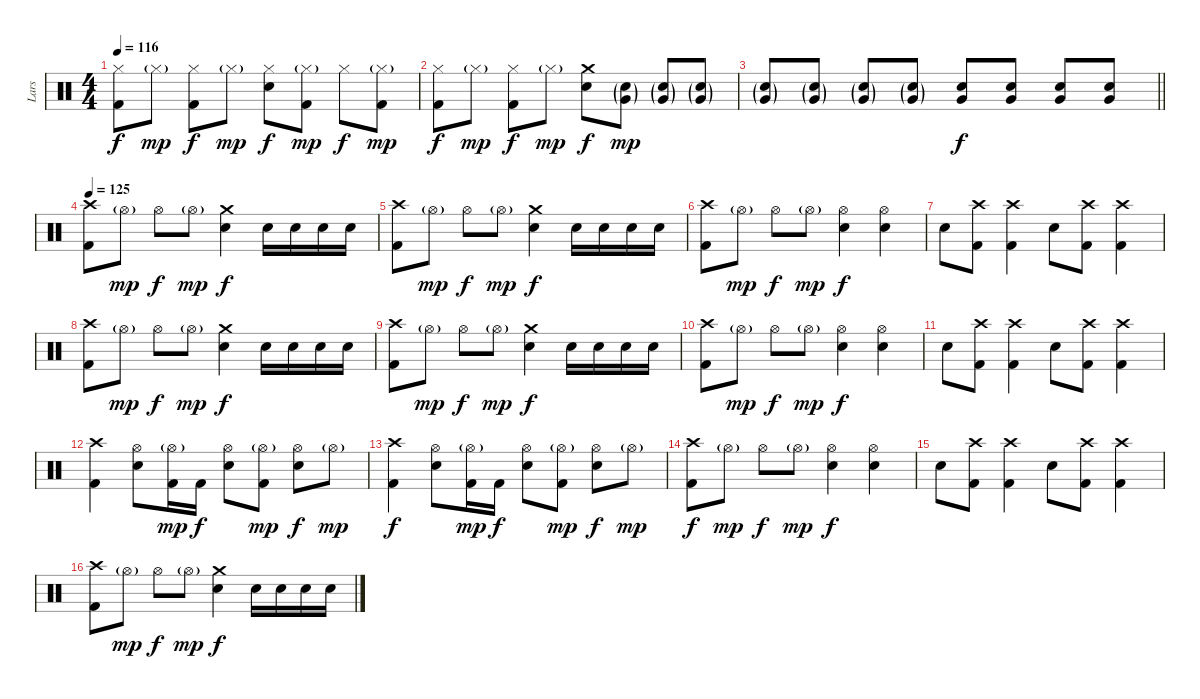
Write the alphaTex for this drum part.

\track ("Lars" "Lars") {instrument percussion}
\staff {score}
\articulation defaults
\ts (4 4)
\tempo 116
\clef neutral
\ks c
("Hi-Hat (closed)" "Kick (hit) 2").8{dy f} "Hi-Hat (closed)"{g}.8{dy mp} ("Hi-Hat (closed)" "Kick (hit) 2").8{dy f} "Hi-Hat (closed)"{g}.8{dy mp} ("Hi-Hat (closed)" "Electric Snare (hit)").8{dy f} ("Hi-Hat (closed)"{g} "Kick (hit) 2").8{dy mp} "Hi-Hat (closed)".8{dy f} ("Hi-Hat (closed)"{g} "Kick (hit) 2").8{dy mp} |
("Hi-Hat (closed)" "Kick (hit) 2").8{dy f} "Hi-Hat (closed)"{g}.8{dy mp} ("Hi-Hat (closed)" "Kick (hit) 2").8{dy f} "Hi-Hat (closed)"{g}.8{dy mp} ("Crash medium (hit)" "Electric Snare (hit)").8{dy f} ("Very Low Tom (hit)"{g} "Electric Snare (hit)"{g}).8{dy mp} ("Very Low Tom (hit)"{g} "Electric Snare (hit)"{g}).8 ("Very Low Tom (hit)"{g} "Electric Snare (hit)"{g}).8 |
\barLineRight lightlight
("Very Low Tom (hit)"{g} "Electric Snare (hit)"{g}).8 ("Very Low Tom (hit)"{g} "Electric Snare (hit)"{g}).8 ("Very Low Tom (hit)"{g} "Electric Snare (hit)"{g}).8 ("Very Low Tom (hit)"{g} "Electric Snare (hit)"{g}).8 ("Very Low Tom (hit)" "Electric Snare (hit)").8{dy f} ("Very Low Tom (hit)" "Electric Snare (hit)").8 ("Very Low Tom (hit)" "Electric Snare (hit)").8 ("Very Low Tom (hit)" "Electric Snare (hit)").8 |
\tempo 125
("Crash high (hit)" "Kick (hit) 2").8 "Hi-Hat (open)"{g}.8{dy mp} "Hi-Hat (open)".8{dy f} "Hi-Hat (open)"{g}.8{dy mp} ("Crash medium (hit)" "Electric Snare (hit)").4{dy f} "Electric Snare (hit)".16 "Electric Snare (hit)".16 "Electric Snare (hit)".16 "Electric Snare (hit)".16 |
("Crash high (hit)" "Kick (hit) 2").8 "Hi-Hat (open)"{g}.8{dy mp} "Hi-Hat (open)".8{dy f} "Hi-Hat (open)"{g}.8{dy mp} ("Crash medium (hit)" "Electric Snare (hit)").4{dy f} "Electric Snare (hit)".16 "Electric Snare (hit)".16 "Electric Snare (hit)".16 "Electric Snare (hit)".16 |
("Crash high (hit)" "Kick (hit) 2").8 "Hi-Hat (open)"{g}.8{dy mp} "Hi-Hat (open)".8{dy f} "Hi-Hat (open)"{g}.8{dy mp} ("Hi-Hat (open)" "Electric Snare (hit)").4{dy f} ("Hi-Hat (open)" "Electric Snare (hit)").4 |
"Electric Snare (hit)".8 ("Crash high (hit)" "Kick (hit) 2").8 ("Crash high (hit)" "Kick (hit) 2").4 "Electric Snare (hit)".8 ("Crash high (hit)" "Kick (hit) 2").8 ("Crash high (hit)" "Kick (hit) 2").4 |
("Crash high (hit)" "Kick (hit) 2").8 "Hi-Hat (open)"{g}.8{dy mp} "Hi-Hat (open)".8{dy f} "Hi-Hat (open)"{g}.8{dy mp} ("Crash medium (hit)" "Electric Snare (hit)").4{dy f} "Electric Snare (hit)".16 "Electric Snare (hit)".16 "Electric Snare (hit)".16 "Electric Snare (hit)".16 |
("Crash high (hit)" "Kick (hit) 2").8 "Hi-Hat (open)"{g}.8{dy mp} "Hi-Hat (open)".8{dy f} "Hi-Hat (open)"{g}.8{dy mp} ("Crash medium (hit)" "Electric Snare (hit)").4{dy f} "Electric Snare (hit)".16 "Electric Snare (hit)".16 "Electric Snare (hit)".16 "Electric Snare (hit)".16 |
("Crash high (hit)" "Kick (hit) 2").8 "Hi-Hat (open)"{g}.8{dy mp} "Hi-Hat (open)".8{dy f} "Hi-Hat (open)"{g}.8{dy mp} ("Hi-Hat (open)" "Electric Snare (hit)").4{dy f} ("Hi-Hat (open)" "Electric Snare (hit)").4 |
"Electric Snare (hit)".8 ("Crash high (hit)" "Kick (hit) 2").8 ("Crash high (hit)" "Kick (hit) 2").4 "Electric Snare (hit)".8 ("Crash high (hit)" "Kick (hit) 2").8 ("Crash high (hit)" "Kick (hit) 2").4 |
("Crash high (hit)" "Kick (hit) 2").4 ("Hi-Hat (open)" "Electric Snare (hit)").8 ("Hi-Hat (open)"{g} "Kick (hit) 2").16{dy mp} "Kick (hit) 2".16{dy f} ("Hi-Hat (open)" "Electric Snare (hit)").8 ("Hi-Hat (open)"{g} "Kick (hit) 2").8{dy mp} ("Hi-Hat (open)" "Electric Snare (hit)").8{dy f} "Hi-Hat (open)"{g}.8{dy mp} |
("Crash high (hit)" "Kick (hit) 2").4{dy f} ("Hi-Hat (open)" "Electric Snare (hit)").8 ("Hi-Hat (open)"{g} "Kick (hit) 2").16{dy mp} "Kick (hit) 2".16{dy f} ("Hi-Hat (open)" "Electric Snare (hit)").8 ("Hi-Hat (open)"{g} "Kick (hit) 2").8{dy mp} ("Hi-Hat (open)" "Electric Snare (hit)").8{dy f} "Hi-Hat (open)"{g}.8{dy mp} |
("Crash high (hit)" "Kick (hit) 2").8{dy f} "Hi-Hat (open)"{g}.8{dy mp} "Hi-Hat (open)".8{dy f} "Hi-Hat (open)"{g}.8{dy mp} ("Hi-Hat (open)" "Electric Snare (hit)").4{dy f} ("Hi-Hat (open)" "Electric Snare (hit)").4 |
"Electric Snare (hit)".8 ("Crash high (hit)" "Kick (hit) 2").8 ("Crash high (hit)" "Kick (hit) 2").4 "Electric Snare (hit)".8 ("Crash high (hit)" "Kick (hit) 2").8 ("Crash high (hit)" "Kick (hit) 2").4 |
("Crash high (hit)" "Kick (hit) 2").8 "Hi-Hat (open)"{g}.8{dy mp} "Hi-Hat (open)".8{dy f} "Hi-Hat (open)"{g}.8{dy mp} ("Crash medium (hit)" "Electric Snare (hit)").4{dy f} "Electric Snare (hit)".16 "Electric Snare (hit)".16 "Electric Snare (hit)".16 "Electric Snare (hit)".16
